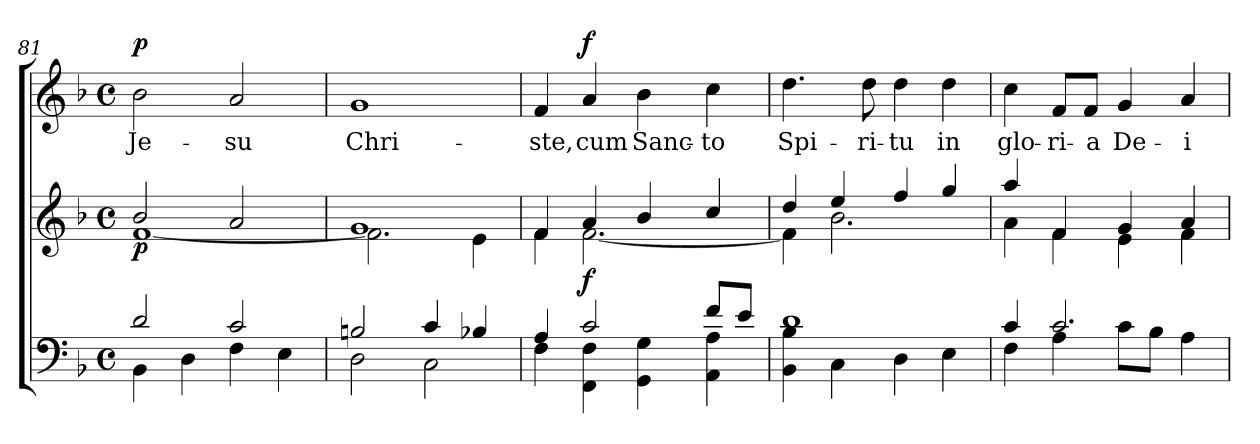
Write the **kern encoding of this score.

**kern	**kern	**dynam	**kern	**text	**dynam
*part2	*part2	*part2	*part1	*part1	*part1
*staff3	*staff2	*staff2/3	*staff1	*staff1	*staff1
*clefF4	*clefG2	*	*clefG2	*	*
*k[b-]	*k[b-]	*	*k[b-]	*	*
*F:	*F:	*	*F:	*	*
*M4/4	*M4/4	*	*M4/4	*	*
*met(c)	*met(c)	*	*met(c)	*	*
=81	=81	=81	=81	=81	=81
*^	*^	*	*	*	*
!	!	!	!	!LO:DY:b	!	!LO:LY:b	!LO:DY:a
2d/	4BB-\	2b-/	[<1f	p	2b-\	Je-	p
.	4D\	.	.	.	.	.	.
!	!	!	!	!	!	!LO:LY:b	!
2c/	4F\	2a/	.	.	2a/	-su	.
.	4E\	.	.	.	.	.	.
=82	=82	=82	=82	=82	=82	=82	=82
!	!	!	!	!	!	!LO:LY:b	!
2Bn/	2D\	1g	2.f\]	.	1g	Chri-	.
4c/	2C\	.	.	.	.	.	.
4B-X/	.	.	4e\	.	.	.	.
=83	=83	=83	=83	=83	=83	=83	=83
!	!	!	!	!	!	!LO:LY:b	!
4A/	4F\	4f/	4f\	.	4f/	-ste,	.
!	!	!	!	!LO:DY:b	!	!LO:LY:b	!LO:DY:a
2c/	4FF\ 4F\	4a/	[<2.f\	f	4a/	cum	f
!	!	!	!	!	!	!LO:LY:b	!
.	4GG\ 4G\	4b-/	.	.	4b-\	Sanc-	.
!	!	!	!	!	!	!LO:LY:b	!
8f/L	4AA\ 4A\	4cc/	.	.	4cc\	-to	.
8e/J	.	.	.	.	.	.	.
!!LO:PB:g=z
=84	=84	=84	=84	=84	=84	=84	=84
!	!	!	!	!	!	!LO:LY:b	!
1d	4BB-\ 4B-\	4dd/	4f\]	.	4.dd\	Spi-	.
.	4C\	4ee/	2.b-\	.	.	.	.
!	!	!	!	!	!	!LO:LY:b	!
.	.	.	.	.	8dd\	-ri-	.
!	!	!	!	!	!	!LO:LY:b	!
.	4D\	4ff/	.	.	4dd\	-tu	.
!	!	!	!	!	!	!LO:LY:b	!
.	4E\	4gg/	.	.	4dd\	in	.
=85	=85	=85	=85	=85	=85	=85	=85
!	!	!	!	!	!	!LO:LY:b	!
4c/	4F\	4aa/	4a\	.	4cc\	glo-	.
!	!	!	!	!	!	!LO:LY:b	!
2.c/	4A\	4f/	4f\	.	8f/L	-ri-	.
!	!	!	!	!	!	!LO:LY:b	!
.	.	.	.	.	8f/J	-a	.
!	!	!	!	!	!	!LO:LY:b	!
.	8c\L	4g/	4e\	.	4g/	De-	.
.	8B-\J	.	.	.	.	.	.
!	!	!	!	!	!	!LO:LY:b	!
.	4A\	4a/	4f\	.	4a/	-i	.
*v	*v	*	*	*	*	*	*
*	*v	*v	*	*	*	*
=	=	=	=	=	=
*-	*-	*-	*-	*-	*-
